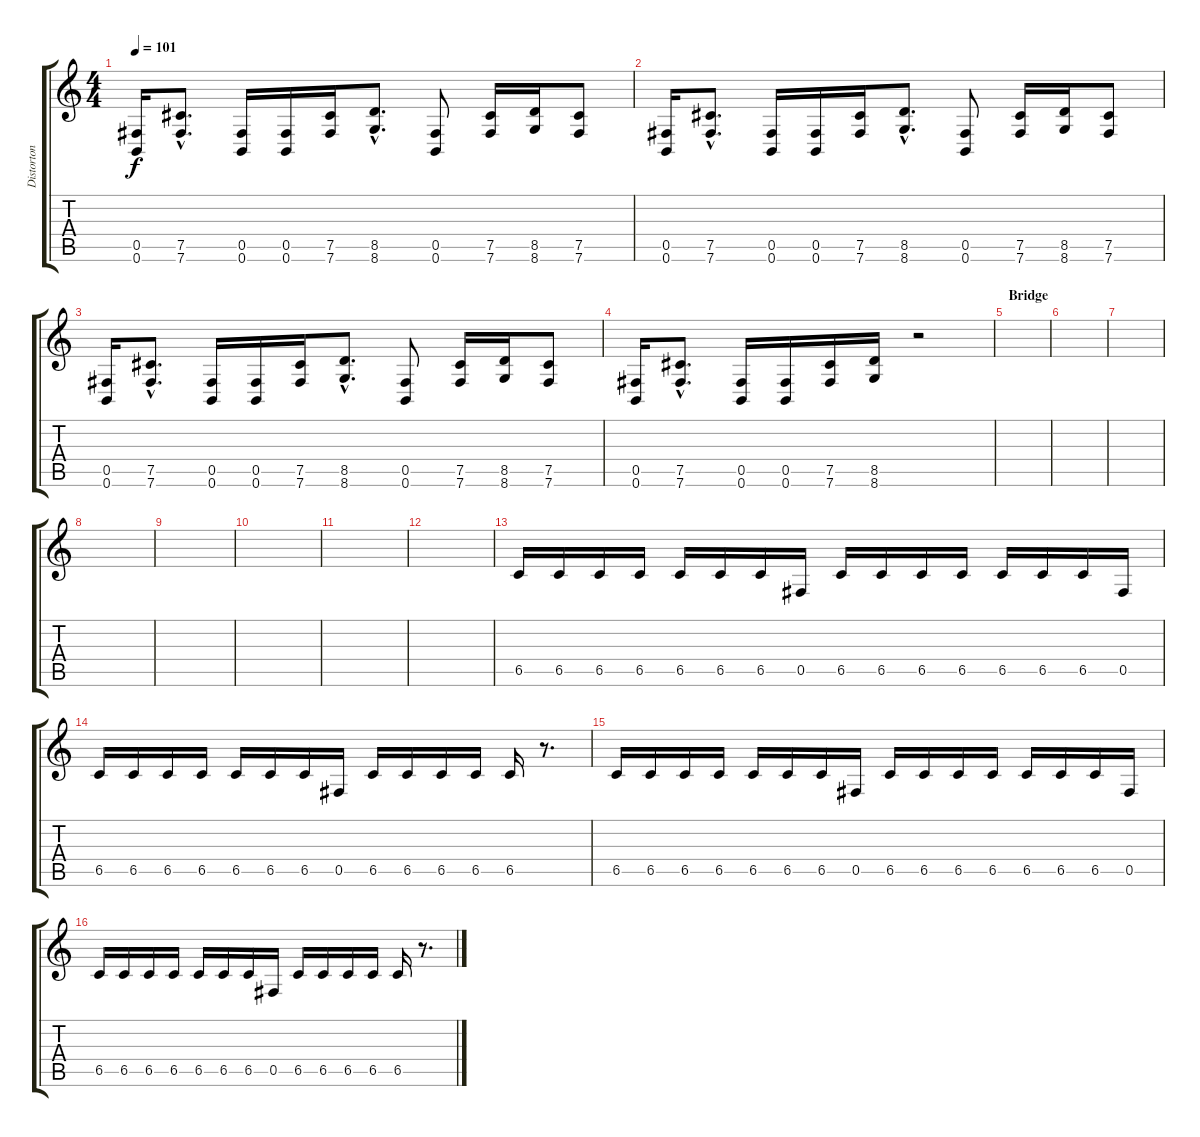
\track ("Distorton Guitar1" "Distorton ") {instrument distortionguitar}
\staff {score tabs}
\tuning (Db4 Ab3 E3 B2 Gb2 B1) {hide}
\ts (4 4)
\tempo 101
\clef g2
\ks c
(0.5 0.6).16{dy f} (7.5{hac} 7.6{hac}).8{d} (0.5 0.6).16 (0.5 0.6).16 (7.5 7.6).16 (8.5{hac} 8.6{hac}).8{d} (0.5 0.6).8 (7.5 7.6).16 (8.5 8.6).16 (7.5 7.6).8 |
(0.5 0.6).16 (7.5{hac} 7.6{hac}).8{d} (0.5 0.6).16 (0.5 0.6).16 (7.5 7.6).16 (8.5{hac} 8.6{hac}).8{d} (0.5 0.6).8 (7.5 7.6).16 (8.5 8.6).16 (7.5 7.6).8 |
(0.5 0.6).16 (7.5{hac} 7.6{hac}).8{d} (0.5 0.6).16 (0.5 0.6).16 (7.5 7.6).16 (8.5{hac} 8.6{hac}).8{d} (0.5 0.6).8 (7.5 7.6).16 (8.5 8.6).16 (7.5 7.6).8 |
(0.5 0.6).16 (7.5{hac} 7.6{hac}).8{d} (0.5 0.6).16 (0.5 0.6).16 (7.5 7.6).16 (8.5 8.6).16 r.2 |
\section ("" "Bridge")
|
|
|
|
|
|
|
|
6.5.16 6.5.16 6.5.16 6.5.16 6.5.16 6.5.16 6.5.16 0.5.16 6.5.16 6.5.16 6.5.16 6.5.16 6.5.16 6.5.16 6.5.16 0.5.16 |
6.5.16 6.5.16 6.5.16 6.5.16 6.5.16 6.5.16 6.5.16 0.5.16 6.5.16 6.5.16 6.5.16 6.5.16 6.5.16 r.8{d} |
6.5.16 6.5.16 6.5.16 6.5.16 6.5.16 6.5.16 6.5.16 0.5.16 6.5.16 6.5.16 6.5.16 6.5.16 6.5.16 6.5.16 6.5.16 0.5.16 |
6.5.16 6.5.16 6.5.16 6.5.16 6.5.16 6.5.16 6.5.16 0.5.16 6.5.16 6.5.16 6.5.16 6.5.16 6.5.16 r.8{d}
